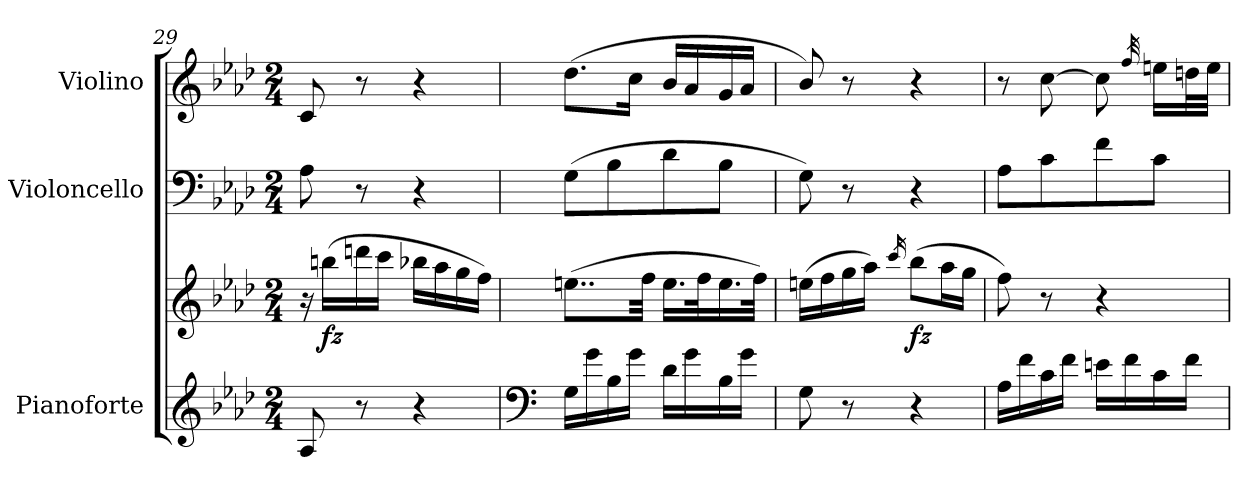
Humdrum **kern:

**kern	**kern	**dynam	**kern	**kern
*part3	*part3	*part3	*part2	*part1
*staff4	*staff3	*staff3/4	*staff2	*staff1
*I"Pianoforte	*	*	*I"Violoncello	*I"Violino
*I'Pno	*	*	*	*
!!LO:LB:g=z
*clefG2	*clefG2	*	*clefF4	*clefG2
*k[b-e-a-d-]	*k[b-e-a-d-]	*	*k[b-e-a-d-]	*k[b-e-a-d-]
*A-:	*A-:	*	*A-:	*A-:
*M2/4	*M2/4	*	*M2/4	*M2/4
=29	=29	=29	=29	=29
8A-/	16r	.	8A-\	8c/
!	!	!LO:DY:b	!	!
.	(>16bbn\LL	fz	.	.
8r	16dddn\	.	8r	8r
.	16ccc\JJ	.	.	.
4r	16bb-X\LL	.	4r	4r
.	16aa-\	.	.	.
.	16gg\	.	.	.
.	16ff\JJ)	.	.	.
=30	=30	=30	=30	=30
*clefF4	*	*	*	*
16G\LL	(>8..een\L	.	(>8G\L	(>8.dd-\L
16g\	.	.	.	.
16B-\	.	.	8B-\	.
16g\JJ	.	.	.	16cc\Jk
.	32ff\Jkk	.	.	.
16d-i\LL	16.ee\LL	.	8d-\	16b-/LL
16g\	.	.	.	16a-/
.	32ff\K	.	.	.
16B-\	16.ee\	.	8B-\J	16g/
16g\JJ	.	.	.	16a-/JJ
.	32ff\JJk)	.	.	.
=31	=31	=31	=31	=31
8G\	(>16een\LL	.	8G\)	8b-/)
.	16ff\	.	.	.
8r	16gg\	.	8r	8r
.	16aa-\JJ)	.	.	.
.	16qccc/	.	.	.
!	!	!LO:DY:b	!	!
4r	(>8bb-\L	fz	4r	4r
.	16aa-\L	.	.	.
.	16gg\JJ	.	.	.
=32	=32	=32	=32	=32
16A-\LL	8ff\)	.	8A-\L	8r
16f\	.	.	.	.
16c\	8r	.	8c\	[8cc\
16f\JJ	.	.	.	.
16en\LL	4r	.	8f\	8cc\]
16f\	.	.	.	.
.	.	.	.	32qff/
16c\	.	.	8c\J	16een\LL
16f\JJ	.	.	.	32ddn\L
.	.	.	.	32ee\JJJ
=	=	=	=	=
*-	*-	*-	*-	*-
